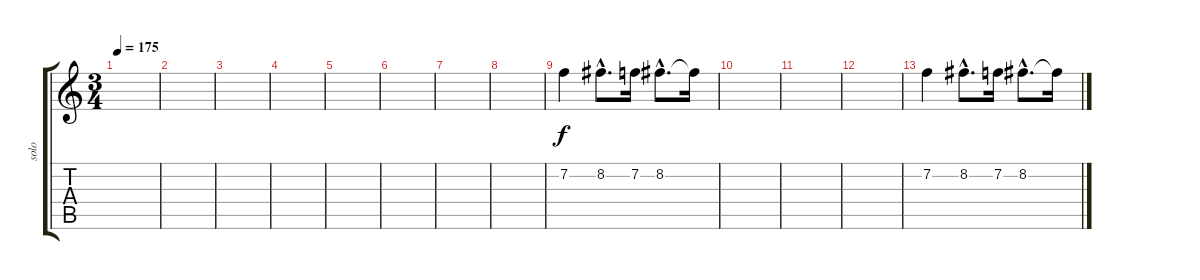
\track ("solo" "solo") {instrument acousticguitarsteel}
\staff {score tabs}
\tuning (Eb4 Bb3 Gb3 Db3 Ab2 Eb2) {hide}
\ts (3 4)
\tempo 175
\clef g2
\ks c
|
|
|
|
|
|
|
|
7.2.4 8.2{hac}.8{d} 7.2.16 8.2{hac}.8{d} 8.2{t}.16 |
|
|
|
7.2.4 8.2{hac}.8{d} 7.2.16 8.2{hac}.8{d} 8.2{t}.16
